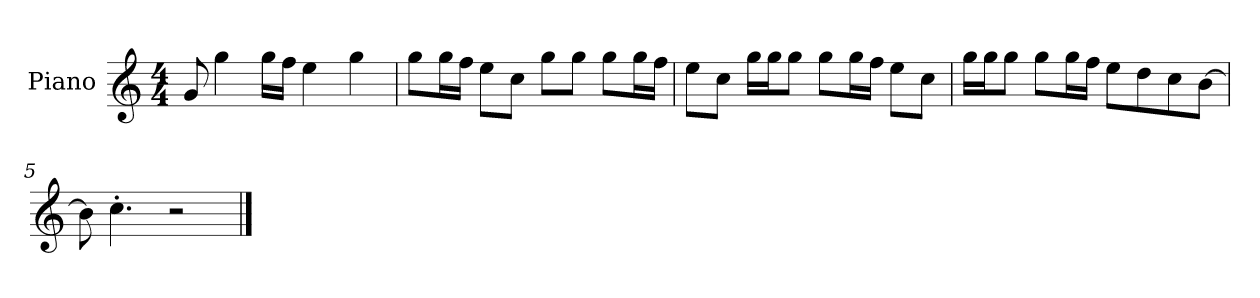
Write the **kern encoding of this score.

**kern
*part1
*staff1
*I"Piano
*I'P-no
*clefG2
*k[]
*M4/4
*MM90
=1
8g/
4gg\
16gg\LL
16ff\JJ
4ee\
4gg\
=2
8gg\L
16gg\L
16ff\JJ
8ee\L
8cc\J
8gg\L
8gg\J
8gg\L
16gg\L
16ff\JJ
=3
8ee\L
8cc\J
16gg\LL
16gg\J
8gg\J
8gg\L
16gg\L
16ff\JJ
8ee\L
8cc\J
=4
16gg\LL
16gg\J
8gg\J
8gg\L
16gg\L
16ff\JJ
8ee\L
8dd\
8cc\
[8b\J
=5
8b\]
4.cc'\
2r
==
*-
